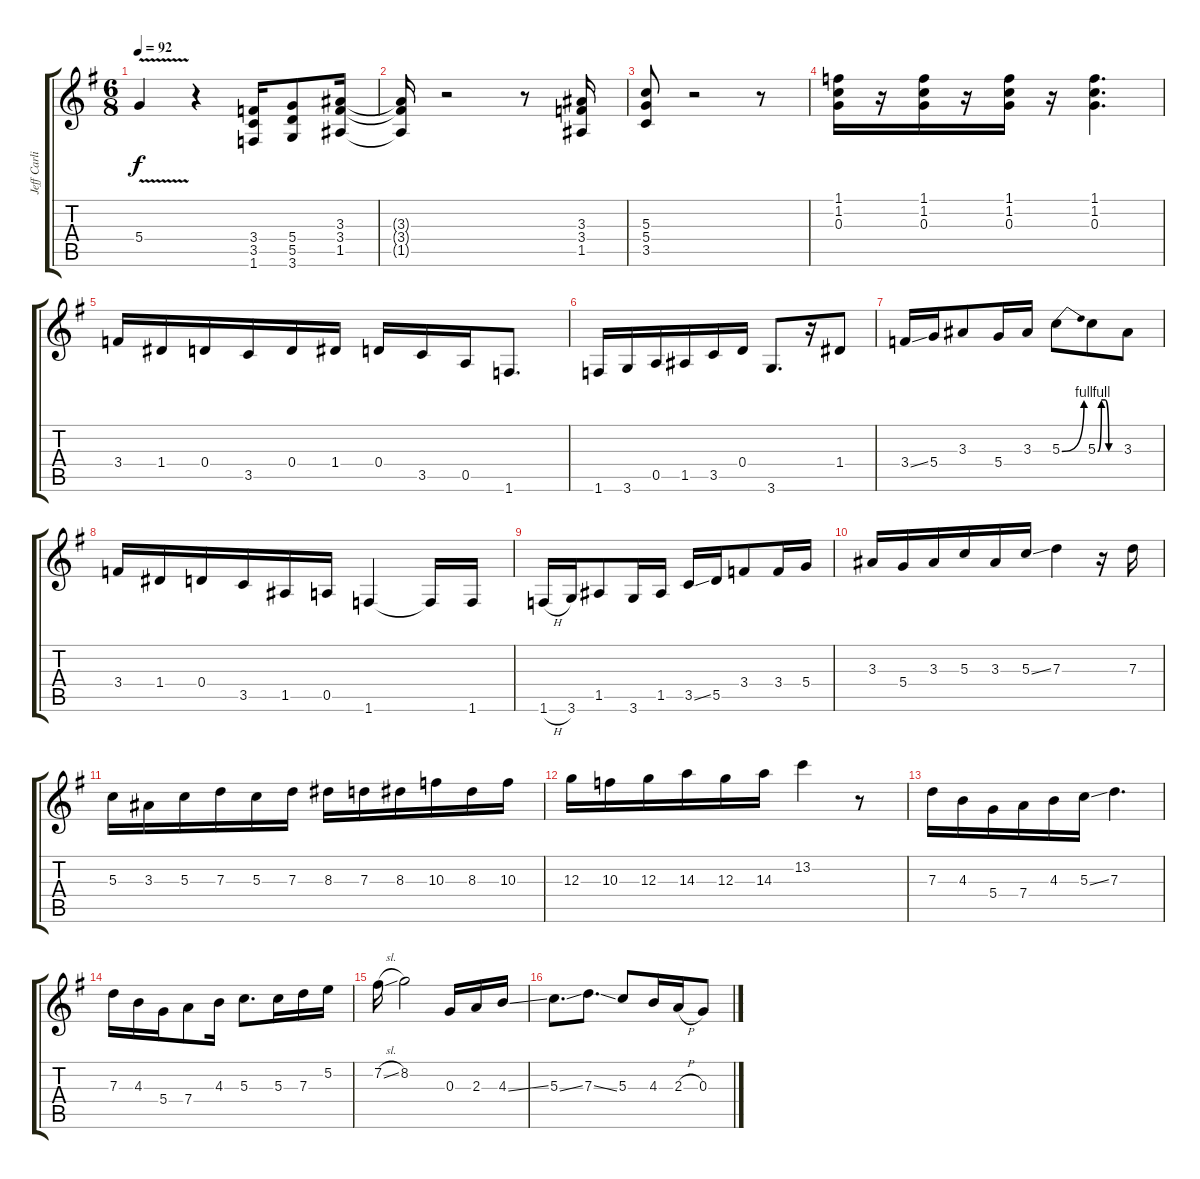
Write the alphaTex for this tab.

\track ("Jeff Carlisi Guitar" "Jeff Carli") {instrument overdrivenguitar}
\staff {score tabs}
\tuning (E4 B3 G3 D3 A2 E2) {hide}
\ts (6 8)
\tempo 92
\clef g2
\ks g
5.4{v}.4{dy f} r.4 (3.4 3.5 1.6).16 (5.4 5.5 3.6).8 (3.3 3.4 1.5).16 |
(3.3{t} 3.4{t} 1.5{t}).16 r.2 r.8 (3.3 3.4 1.5).16 |
(5.3 5.4 3.5).8 r.2 r.8 |
(1.1 1.2 0.3).16 r.16 (1.1 1.2 0.3).16 r.16 (1.1 1.2 0.3).16 r.16 (1.1 1.2 0.3).4{d} |
3.4.16{volume 16 instrument distortionguitar} 1.4.16 0.4.16 3.5.16 0.4.16 1.4.16 0.4.16 3.5.16 0.5.16 1.6.8{d} |
1.6.16 3.6.16 0.5.16 1.5.16 3.5.16 0.4.16 3.6.8{d} r.16 1.4.8 |
3.4{ss}.16 5.4.16 3.3.8 5.4.16 3.3.16 5.3{be (bend 0 0 60 4)}.8 5.3{be (custom 0 0 10 4 20 4 30 0 60 0)}.8 3.3.8 |
3.4.16 1.4.16 0.4.16 3.5.16 1.5.16 0.5.16 1.6.4 1.6{t}.16 1.6.16 |
1.6{h}.16 3.6.16 1.5.8 3.6.16 1.5.16 3.5{ss}.16 5.5.16 3.4.8 3.4.16 5.4.16 |
3.3.16 5.4.16 3.3.16 5.3.16 3.3.16 5.3{ss}.16 7.3.4 r.16 7.3.16 |
5.3.16 3.3.16 5.3.16 7.3.16 5.3.16 7.3.16 8.3.16 7.3.16 8.3.16 10.3.16 8.3.16 10.3.16 |
12.3.16 10.3.16 12.3.16 14.3.16 12.3.16 14.3.16 13.2.4 r.8 |
7.3.16 4.3.16 5.4.16 7.4.16 4.3.16 5.3{ss}.16 7.3.4{d} |
7.3.16 4.3.16 5.4.16 7.4.8 4.3.16 5.3.8{d} 5.3.16 7.3.16 5.2.16 |
7.2{sl}.16 8.2.2 0.3.16 2.3.16 4.3{ss}.16 |
5.3{ss}.8{d} 7.3{ss}.8{d} 5.3.8 4.3.16 2.3{h}.16 0.3.8
